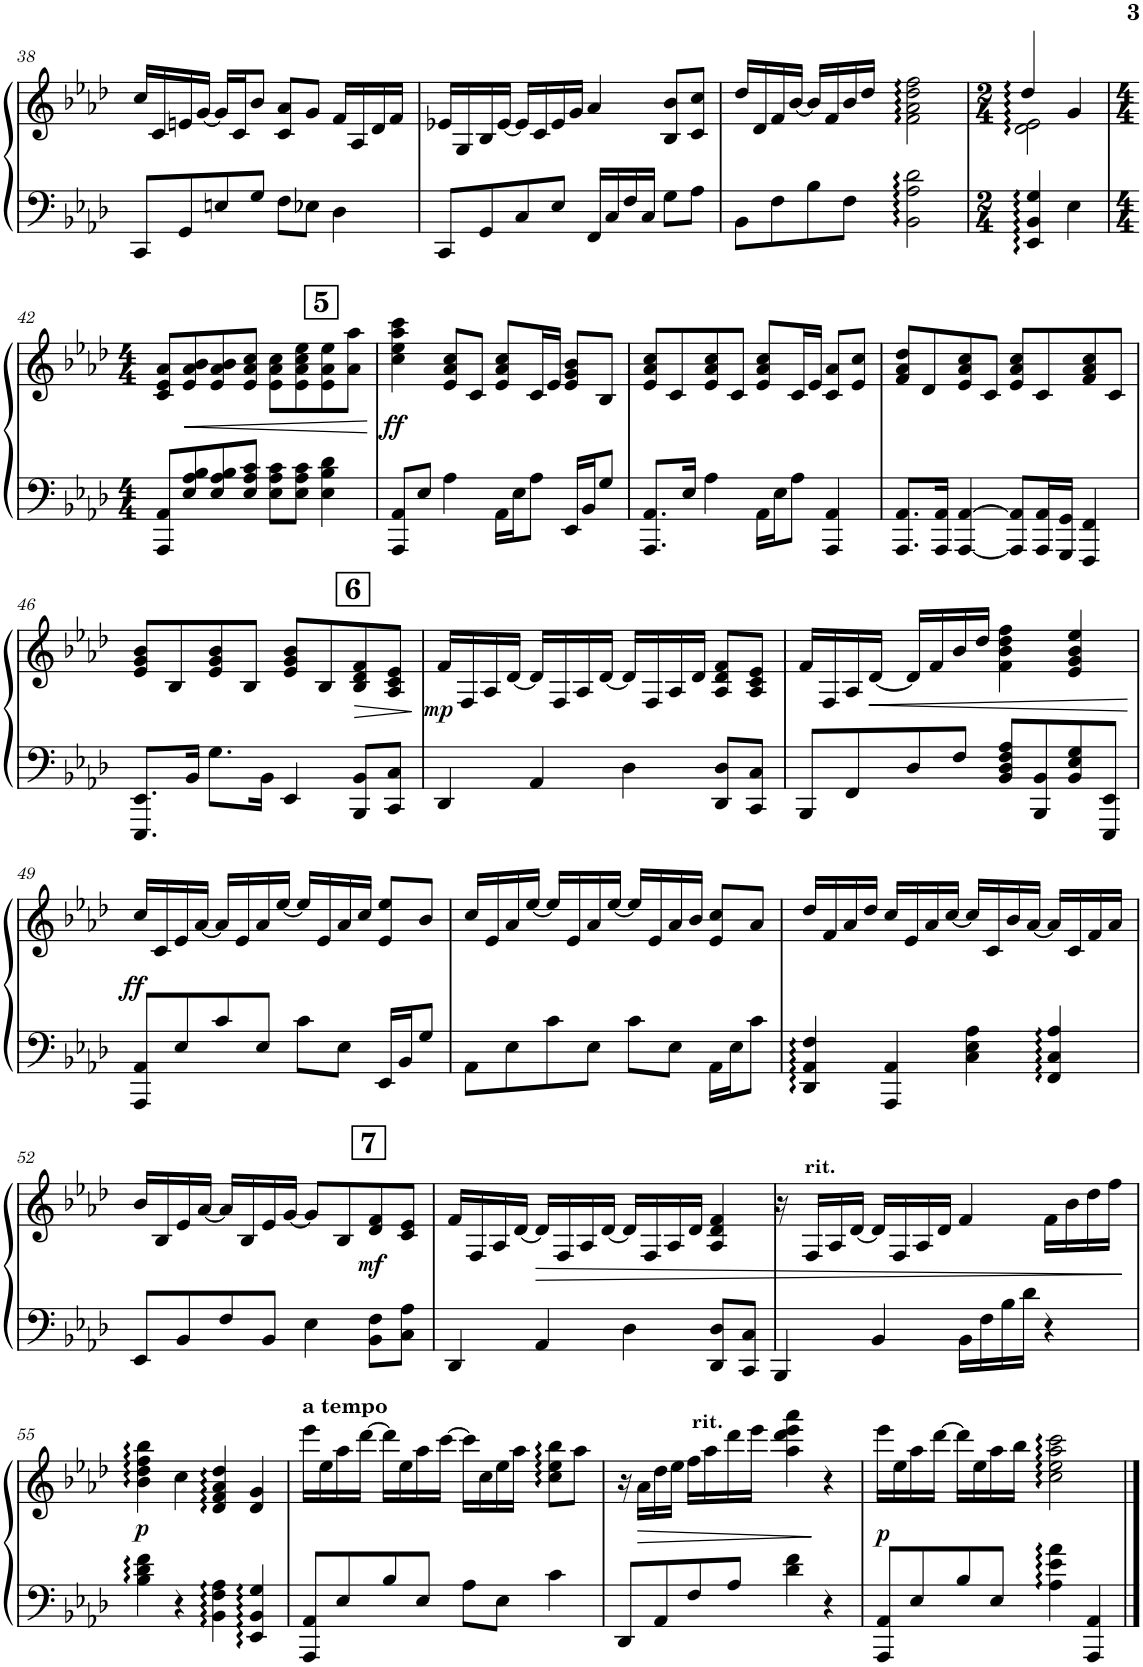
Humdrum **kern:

**kern	**kern	**dynam
*part1	*part1	*part1
*staff2	*staff1	*staff1/2
*I"Piano	*	*
*I'Pno	*	*
!!LO:PB:g=z
*clefF4	*clefG2	*
*k[b-e-a-d-]	*k[b-e-a-d-]	*
*M4/4	*M4/4	*
=38	=38	=38
8CC/L	16cc/LL	.
.	16c/	.
8GG/	16en/	.
.	[16g/JJ	.
8En/	16g/LL]	.
.	16c/J	.
8G/J	8b-/J	.
8F\L	8c/ 8a-/L	.
8E-X\J	8g/J	.
4D-\	16f/LL	.
.	16A-/	.
.	16d-/	.
.	16f/JJ	.
=39	=39	=39
8CC/L	16e-X/LL	.
.	16G/	.
8GG/	16B-/	.
.	[16e-/JJ	.
8C/	16e-/LL]	.
.	16c/	.
8E-/J	16e-/	.
.	16g/JJ	.
16FF/LL	4a-/	.
16C/	.	.
16F/	.	.
16C/JJ	.	.
8G\L	8B-/ 8b-/L	.
8A-\J	8c/ 8cc/J	.
=40	=40	=40
8BB-\L	16dd-/LL	.
.	16d-/	.
8F\	16f/	.
.	[16b-/JJ	.
8B-\	16b-/LL]	.
.	16f/	.
8F\J	16b-/	.
.	16dd-/JJ	.
2BB-\ 2A-\ 2d-\	2f\ 2a-\ 2dd-\ 2ff\	.
=41	=41	=41
*M2/4	*M2/4	*
*	*^	*
4EE-/ 4BB-/ 4G/	4d-/ 4e-/ 4dd-/	2d-\ 2e-\	.
4E-\	4g/	.	.
*	*v	*v	*
!!LO:LB:g=z
=42	=42	=42
*M4/4	*M4/4	*
8AAA-/ 8AA-/L	8c/ 8e-/ 8a-/L	.
!	!	!LO:HP:b
8E-/ 8A-/ 8B-/	8e-/ 8a-/ 8b-/	<
8E-/ 8A-/ 8B-/	8e-/ 8a-/ 8b-/	.
8E-/ 8A-/ 8c/J	8e-/ 8a-/ 8cc/J	.
8E-\ 8A-\ 8c\L	8e-\ 8a-\ 8cc\L	.
8E-\ 8A-\ 8c\J	8e-\ 8a-\ 8cc\ 8ee-\	.
4E-\ 4B-\ 4d-\	8e-\ 8a-\ 8ee-\	.
.	8a-\ 8aa-\J	.
.	.	[
=43	=43	=43
!	!	!LO:DY:b
8AAA-/ 8AA-/L	4cc\ 4ee-\ 4aa-\ 4ccc\	ff
8E-/J	.	.
4A-\	8e-/ 8a-/ 8cc/L	.
.	8c/J	.
16AA-\LL	8e-/ 8a-/ 8cc/L	.
16E-\J	.	.
8A-\J	16c/L	.
.	16e-/JJ	.
16EE-/LL	8e-/ 8g/ 8b-/L	.
16BB-/J	.	.
8G/J	8B-/J	.
=44	=44	=44
8.AAA-/ 8.AA-/L	8e-/ 8a-/ 8cc/L	.
.	8c/	.
16E-/Jk	.	.
4A-\	8e-/ 8a-/ 8cc/	.
.	8c/J	.
16AA-\LL	8e-/ 8a-/ 8cc/L	.
16E-\J	.	.
8A-\J	16c/L	.
.	16e-/JJ	.
4AAA-/ 4AA-/	8c/ 8a-/L	.
.	8e-/ 8cc/J	.
=45	=45	=45
8.AAA-/ 8.AA-/L	8f/ 8a-/ 8dd-/L	.
.	8d-/	.
16AAA-/ 16AA-/Jk	.	.
[4AAA-/ [4AA-/	8e-/ 8a-/ 8cc/	.
.	8c/J	.
8AAA-/] 8AA-/]L	8e-/ 8a-/ 8cc/L	.
16AAA-/ 16AA-/L	8c/	.
16GGG/ 16GG/JJ	.	.
4FFF/ 4FF/	8f/ 8a-/ 8cc/	.
.	8c/J	.
!!LO:LB:g=z
=46	=46	=46
8.EEE-/ 8.EE-/L	8e-/ 8g/ 8b-/L	.
.	8B-/	.
16BB-/Jk	.	.
8.G\L	8e-/ 8g/ 8b-/	.
.	8B-/J	.
16BB-\Jk	.	.
4EE-/	8e-/ 8g/ 8b-/L	.
.	8B-/	.
!	!	!LO:HP:b
8BBB-/ 8BB-/L	8B-/ 8d-/ 8f/	>
8CC/ 8C/J	8A-/ 8c/ 8e-/J	.
.	.	]
=47	=47	=47
!	!	!LO:DY:a=2
4DD-/	16f/LL	mp
.	16F/	.
.	16A-/	.
.	[16d-/JJ	.
4AA-/	16d-/LL]	.
.	16F/	.
.	16A-/	.
.	[16d-/JJ	.
4D-\	16d-/LL]	.
.	16F/	.
.	16A-/	.
.	16d-/JJ	.
8DD-/ 8D-/L	8A-/ 8d-/ 8f/L	.
8CC/ 8C/J	8A-/ 8c/ 8e-/J	.
=48	=48	=48
8BBB-/L	16f/LL	.
.	16F/	.
8FF/	16A-/	.
!	!	!LO:HP:b
.	[16d-/JJ	<
8D-/	16d-/LL]	.
.	16f/	.
8F/J	16b-/	.
.	16dd-/JJ	.
8BB-/ 8D-/ 8F/ 8A-/L	4f\ 4b-\ 4dd-\ 4ff\	.
8BBB-/ 8BB-/	.	.
8BB-/ 8E-/ 8G/	4e-/ 4g/ 4b-/ 4ee-/	.
8EEE-/ 8EE-/J	.	.
.	.	[
!!LO:LB:g=z
=49	=49	=49
!	!	!LO:DY:b
8AAA-/ 8AA-/L	16cc/LL	ff
.	16c/	.
8E-/	16e-/	.
.	[16a-/JJ	.
8c/	16a-/LL]	.
.	16e-/	.
8E-/J	16a-/	.
.	[16ee-/JJ	.
8c\L	16ee-/LL]	.
.	16e-/	.
8E-\J	16a-/	.
.	16cc/JJ	.
16EE-/LL	8e-/ 8ee-/L	.
16BB-/J	.	.
8G/J	8b-/J	.
=50	=50	=50
8AA-\L	16cc/LL	.
.	16e-/	.
8E-\	16a-/	.
.	[16ee-/JJ	.
8c\	16ee-/LL]	.
.	16e-/	.
8E-\J	16a-/	.
.	[16ee-/JJ	.
8c\L	16ee-/LL]	.
.	16e-/	.
8E-\J	16a-/	.
.	16b-/JJ	.
16AA-\LL	8e-/ 8cc/L	.
16E-\J	.	.
8c\J	8a-/J	.
=51	=51	=51
4DD-/ 4AA-/ 4F/	16dd-/LL	.
.	16f/	.
.	16a-/	.
.	16dd-/JJ	.
4AAA-/ 4AA-/	16cc/LL	.
.	16e-/	.
.	16a-/	.
.	[16cc/JJ	.
4C\ 4E-\ 4A-\	16cc/LL]	.
.	16c/	.
.	16b-/	.
.	[16a-/JJ	.
4FF/ 4C/ 4A-/	16a-/LL]	.
.	16c/	.
.	16f/	.
.	16a-/JJ	.
!!LO:LB:g=z
=52	=52	=52
8EE-/L	16b-/LL	.
.	16B-/	.
8BB-/	16e-/	.
.	[16a-/JJ	.
8F/	16a-/LL]	.
.	16B-/	.
8BB-/J	16e-/	.
.	[16g/JJ	.
4E-\	8g/L]	.
.	8B-/	.
!	!	!LO:DY:b
8BB-\ 8F\L	8d-/ 8f/	mf
8C\ 8A-\J	8c/ 8e-/J	.
=53	=53	=53
4DD-/	16f/LL	.
.	16F/	.
.	16A-/	.
.	[16d-/JJ	.
4AA-/	16d-/LL]	.
.	16F/	.
.	16A-/	.
.	[16d-/JJ	.
4D-\	16d-/LL]	.
.	16F/	.
.	16A-/	.
.	16d-/JJ	.
8DD-/ 8D-/L	4A-/ 4d-/ 4f/	.
8CC/ 8C/J	.	.
=54	=54	=54
4BBB-/	16r	.
!	!LO:TX:a:B:t=rit.	!
.	16F/LL	.
.	16A-/	.
.	[16d-/JJ	.
4BB-/	16d-/LL]	.
.	16F/	.
.	16A-/	.
.	16d-/JJ	.
16BB-\LL	4f/	.
16F\	.	.
16B-\	.	.
16d-\JJ	.	.
4r	16f\LL	.
.	16b-\	.
.	16dd-\	.
.	16ff\JJ	.
!!LO:LB:g=z
=55	=55	=55
!	!	!LO:DY:b
4B-\ 4d-\ 4f\	4b-\ 4dd-\ 4ff\ 4bb-\	p
4r	4cc\	.
4BB-\ 4F\ 4A-\	4d-/ 4f/ 4a-/ 4dd-/	.
4EE-/ 4BB-/ 4G/	4d-/ 4g/	.
=56	=56	=56
!	!LO:TX:a:B:t=a tempo	!
!	!LO:TX:a:B:t=rit.	!
8AAA-/ 8AA-/L	16eee-\LL	.
.	16ee-\	.
8E-/	16aa-\	.
.	[16ddd-\JJ	.
8B-/	16ddd-\LL]	.
.	16ee-\	.
8E-/J	16aa-\	.
.	[16ccc\JJ	.
8A-\L	16ccc\LL]	.
.	16cc\	.
8E-\J	16ee-\	.
.	16aa-\JJ	.
4c\	8cc\ 8ee-\ 8bb-\L	.
.	8aa-\J	.
=57	=57	=57
8DD-/L	16r	.
!	!	!LO:HP:b
.	16a-\LL	>
8AA-/	16dd-\	.
.	16ee-\JJ	.
8F/	16ff\LL	.
.	16aa-\	.
8A-/J	16ddd-\	.
.	16eee-\JJ	.
4d-\ 4f\	4aa-\ 4ddd-\ 4eee-\ 4aaa-\	.
4r	4r	]
=58	=58	=58
!	!	!LO:DY:b
8AAA-/ 8AA-/L	16eee-\LL	p
.	16ee-\	.
8E-/	16aa-\	.
.	[16ddd-\JJ	.
8B-/	16ddd-\LL]	.
.	16ee-\	.
8E-/J	16aa-\	.
.	16bb-\JJ	.
4A-\ 4e-\ 4a-\	2cc\ 2ee-\ 2aa-\ 2ccc\	.
4AAA-/ 4AA-/	.	.
==	==	==
*-	*-	*-
